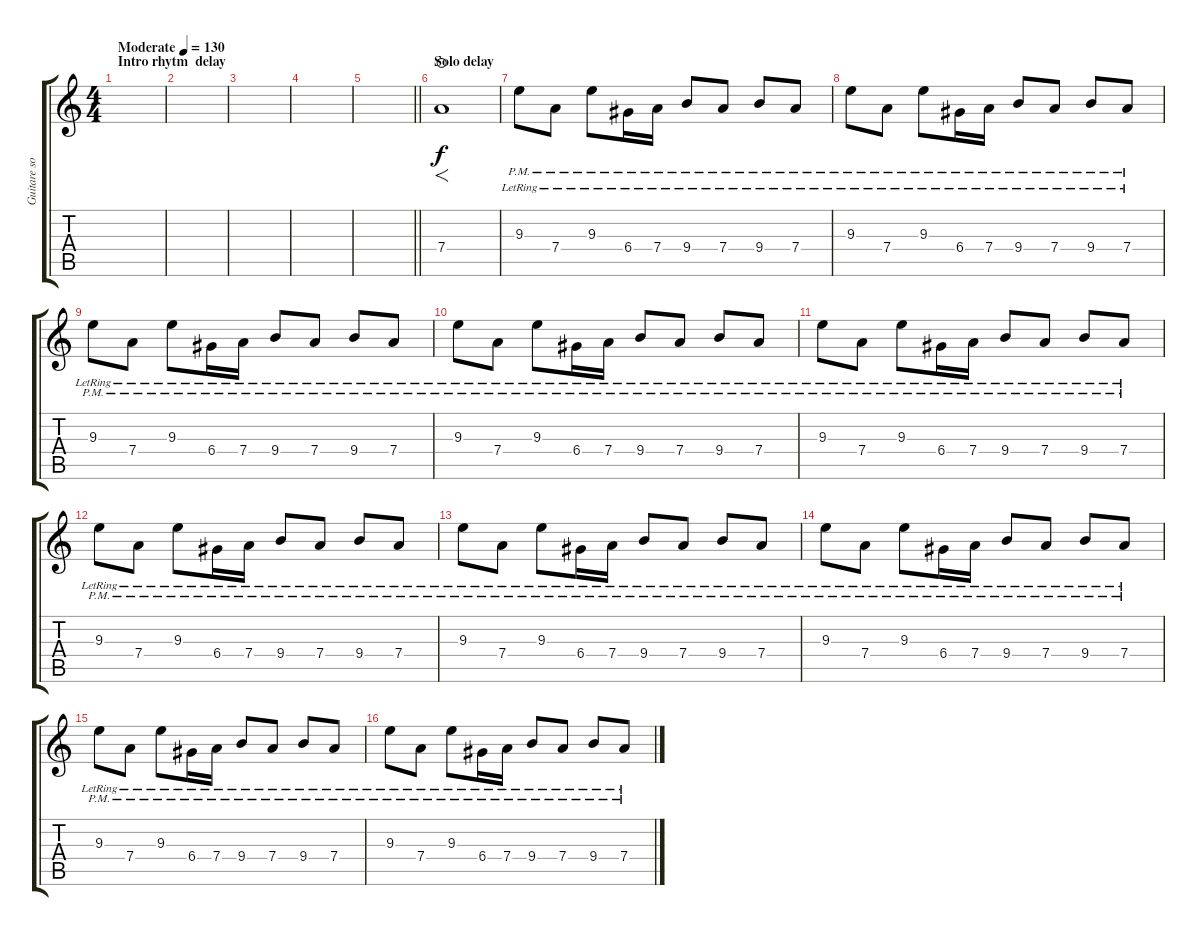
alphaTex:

\track ("Guitare solo" "Guitare so") {instrument distortionguitar}
\staff {score tabs}
\tuning (E4 B3 G3 D3 A2 E2) {hide}
\ts (4 4)
\section ("" "Intro rhytm  delay")
\tempo (130 "Moderate")
\clef g2
\ks c
|
|
|
|
\barLineRight lightlight
|
\section ("" "Solo delay")
7.4.1{f waho} |
9.3{pm lr}.8 7.4{pm lr}.8 9.3{pm lr}.8 6.4{pm lr}.16 7.4{pm lr}.16 9.4{pm lr}.8 7.4{pm lr}.8 9.4{pm lr}.8 7.4{pm lr}.8 |
9.3{pm lr}.8 7.4{pm lr}.8 9.3{pm lr}.8 6.4{pm lr}.16 7.4{pm lr}.16 9.4{pm lr}.8 7.4{pm lr}.8 9.4{pm lr}.8 7.4{pm lr}.8 |
9.3{pm lr}.8 7.4{pm lr}.8 9.3{pm lr}.8 6.4{pm lr}.16 7.4{pm lr}.16 9.4{pm lr}.8 7.4{pm lr}.8 9.4{pm lr}.8 7.4{pm lr}.8 |
9.3{pm lr}.8 7.4{pm lr}.8 9.3{pm lr}.8 6.4{pm lr}.16 7.4{pm lr}.16 9.4{pm lr}.8 7.4{pm lr}.8 9.4{pm lr}.8 7.4{pm lr}.8 |
9.3{pm lr}.8 7.4{pm lr}.8 9.3{pm lr}.8 6.4{pm lr}.16 7.4{pm lr}.16 9.4{pm lr}.8 7.4{pm lr}.8 9.4{pm lr}.8 7.4{pm lr}.8 |
9.3{pm lr}.8 7.4{pm lr}.8 9.3{pm lr}.8 6.4{pm lr}.16 7.4{pm lr}.16 9.4{pm lr}.8 7.4{pm lr}.8 9.4{pm lr}.8 7.4{pm lr}.8 |
9.3{pm lr}.8 7.4{pm lr}.8 9.3{pm lr}.8 6.4{pm lr}.16 7.4{pm lr}.16 9.4{pm lr}.8 7.4{pm lr}.8 9.4{pm lr}.8 7.4{pm lr}.8 |
9.3{pm lr}.8 7.4{pm lr}.8 9.3{pm lr}.8 6.4{pm lr}.16 7.4{pm lr}.16 9.4{pm lr}.8 7.4{pm lr}.8 9.4{pm lr}.8 7.4{pm lr}.8 |
9.3{pm lr}.8 7.4{pm lr}.8 9.3{pm lr}.8 6.4{pm lr}.16 7.4{pm lr}.16 9.4{pm lr}.8 7.4{pm lr}.8 9.4{pm lr}.8 7.4{pm lr}.8 |
9.3{pm lr}.8 7.4{pm lr}.8 9.3{pm lr}.8 6.4{pm lr}.16 7.4{pm lr}.16 9.4{pm lr}.8 7.4{pm lr}.8 9.4{pm lr}.8 7.4{pm lr}.8
